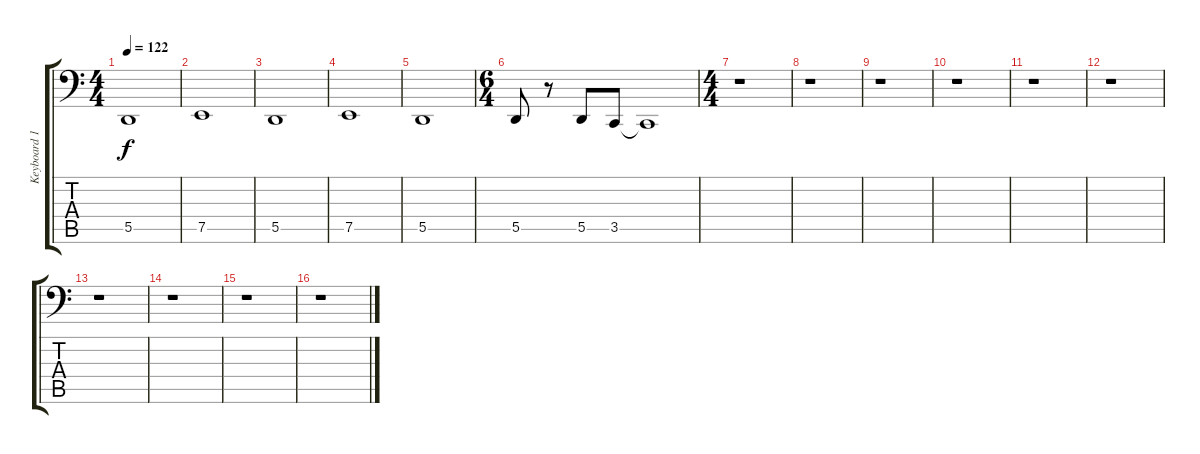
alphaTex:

\track ("Keyboard 1" "Keyboard 1") {instrument stringensemble2}
\staff {score tabs}
\tuning (E3 B2 G2 D2 A1 E1) {hide}
\ts (4 4)
\tempo 122
\clef f4
\ks c
5.5.1{dy f} |
7.5.1 |
5.5.1 |
7.5.1 |
5.5.1 |
\ts (6 4)
5.5.8 r.8 5.5.8 3.5.8 3.5{t}.1 |
\ts (4 4)
r.1 |
r.1 |
r.1 |
r.1 |
r.1 |
r.1 |
r.1 |
r.1 |
r.1 |
r.1
